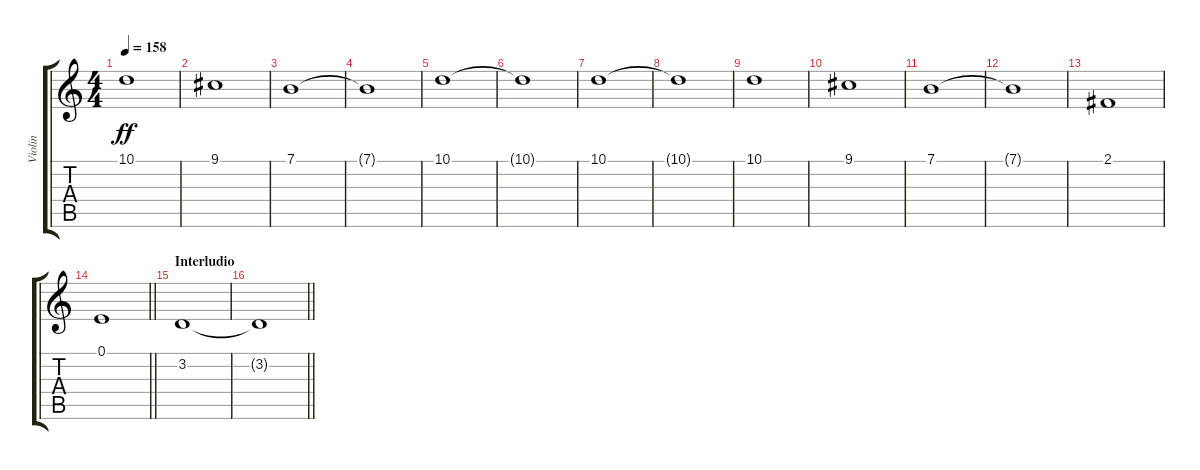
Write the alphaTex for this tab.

\track ("Violin" "Violin") {instrument stringensemble2}
\staff {score tabs}
\tuning (E4 B3 G3 D3 A2 E2) {hide}
\ts (4 4)
\tempo 158
\clef g2
\ks c
10.1.1{dy ff volume 13} |
9.1.1 |
7.1.1{volume 13} |
7.1{t}.1{volume 0} |
10.1.1{volume 13} |
10.1{t}.1{volume 0} |
10.1.1{volume 13} |
10.1{t}.1{volume 0} |
10.1.1{volume 13} |
9.1.1 |
7.1.1 |
7.1{t}.1{volume 0} |
2.1.1{volume 13} |
\barLineRight lightlight
0.1.1 |
\section ("" "Interludio")
3.2.1{volume 1} |
\barLineRight lightlight
3.2{t}.1
